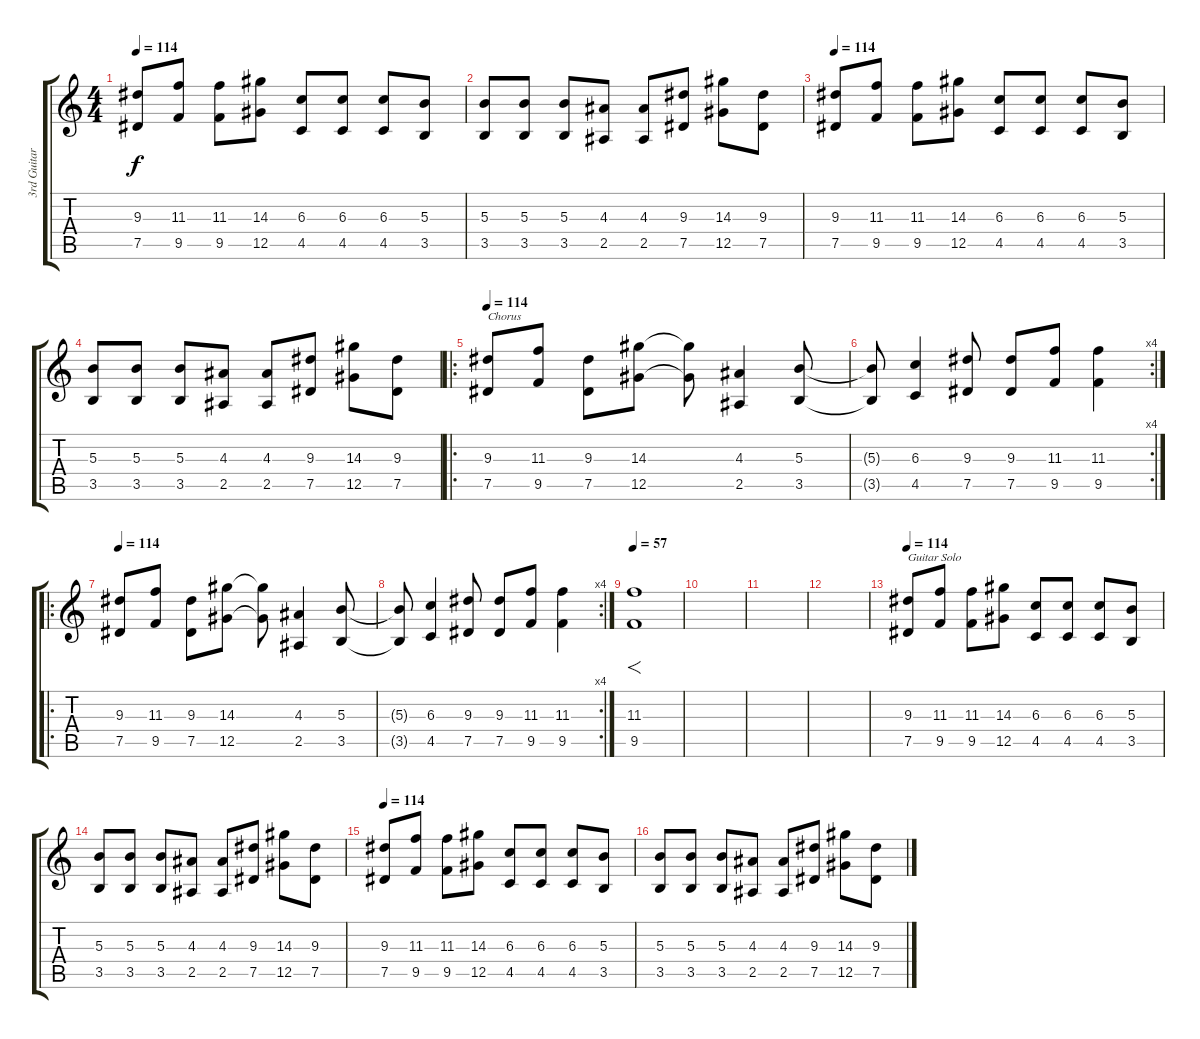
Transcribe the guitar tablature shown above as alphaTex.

\track ("3rd Guitar" "3rd Guitar") {instrument overdrivenguitar}
\staff {score tabs}
\tuning (Eb4 Bb3 Gb3 Db3 Ab2 Eb2) {hide}
\ts (4 4)
\tempo 114
\clef g2
\ks c
(9.3 7.5).8{dy f} (11.3 9.5).8 (11.3 9.5).8 (14.3 12.5).8 (6.3 4.5).8 (6.3 4.5).8 (6.3 4.5).8 (5.3 3.5).8 |
(5.3 3.5).8 (5.3 3.5).8 (5.3 3.5).8 (4.3 2.5).8 (4.3 2.5).8 (9.3 7.5).8 (14.3 12.5).8 (9.3 7.5).8 |
\tempo 114
(9.3 7.5).8 (11.3 9.5).8 (11.3 9.5).8 (14.3 12.5).8 (6.3 4.5).8 (6.3 4.5).8 (6.3 4.5).8 (5.3 3.5).8 |
(5.3 3.5).8 (5.3 3.5).8 (5.3 3.5).8 (4.3 2.5).8 (4.3 2.5).8 (9.3 7.5).8 (14.3 12.5).8 (9.3 7.5).8 |
\ro
\tempo 114
(9.3 7.5).8{txt "Chorus"} (11.3 9.5).8 (9.3 7.5).8 (14.3 12.5).8 (14.3{t} 12.5{t}).8 (4.3 2.5).4 (5.3 3.5).8 |
\rc 4
(5.3{t} 3.5{t}).8 (6.3 4.5).4 (9.3 7.5).8 (9.3 7.5).8 (11.3 9.5).8 (11.3 9.5).4 |
\ro
\tempo 114
(9.3 7.5).8 (11.3 9.5).8 (9.3 7.5).8 (14.3 12.5).8 (14.3{t} 12.5{t}).8 (4.3 2.5).4 (5.3 3.5).8 |
\rc 4
(5.3{t} 3.5{t}).8 (6.3 4.5).4 (9.3 7.5).8 (9.3 7.5).8 (11.3 9.5).8 (11.3 9.5).4 |
\tempo 57
(11.3 9.5).1{f} |
|
|
|
\tempo 114
(9.3 7.5).8{txt "Guitar Solo"} (11.3 9.5).8 (11.3 9.5).8 (14.3 12.5).8 (6.3 4.5).8 (6.3 4.5).8 (6.3 4.5).8 (5.3 3.5).8 |
(5.3 3.5).8 (5.3 3.5).8 (5.3 3.5).8 (4.3 2.5).8 (4.3 2.5).8 (9.3 7.5).8 (14.3 12.5).8 (9.3 7.5).8 |
\tempo 114
(9.3 7.5).8 (11.3 9.5).8 (11.3 9.5).8 (14.3 12.5).8 (6.3 4.5).8 (6.3 4.5).8 (6.3 4.5).8 (5.3 3.5).8 |
(5.3 3.5).8 (5.3 3.5).8 (5.3 3.5).8 (4.3 2.5).8 (4.3 2.5).8 (9.3 7.5).8 (14.3 12.5).8 (9.3 7.5).8
